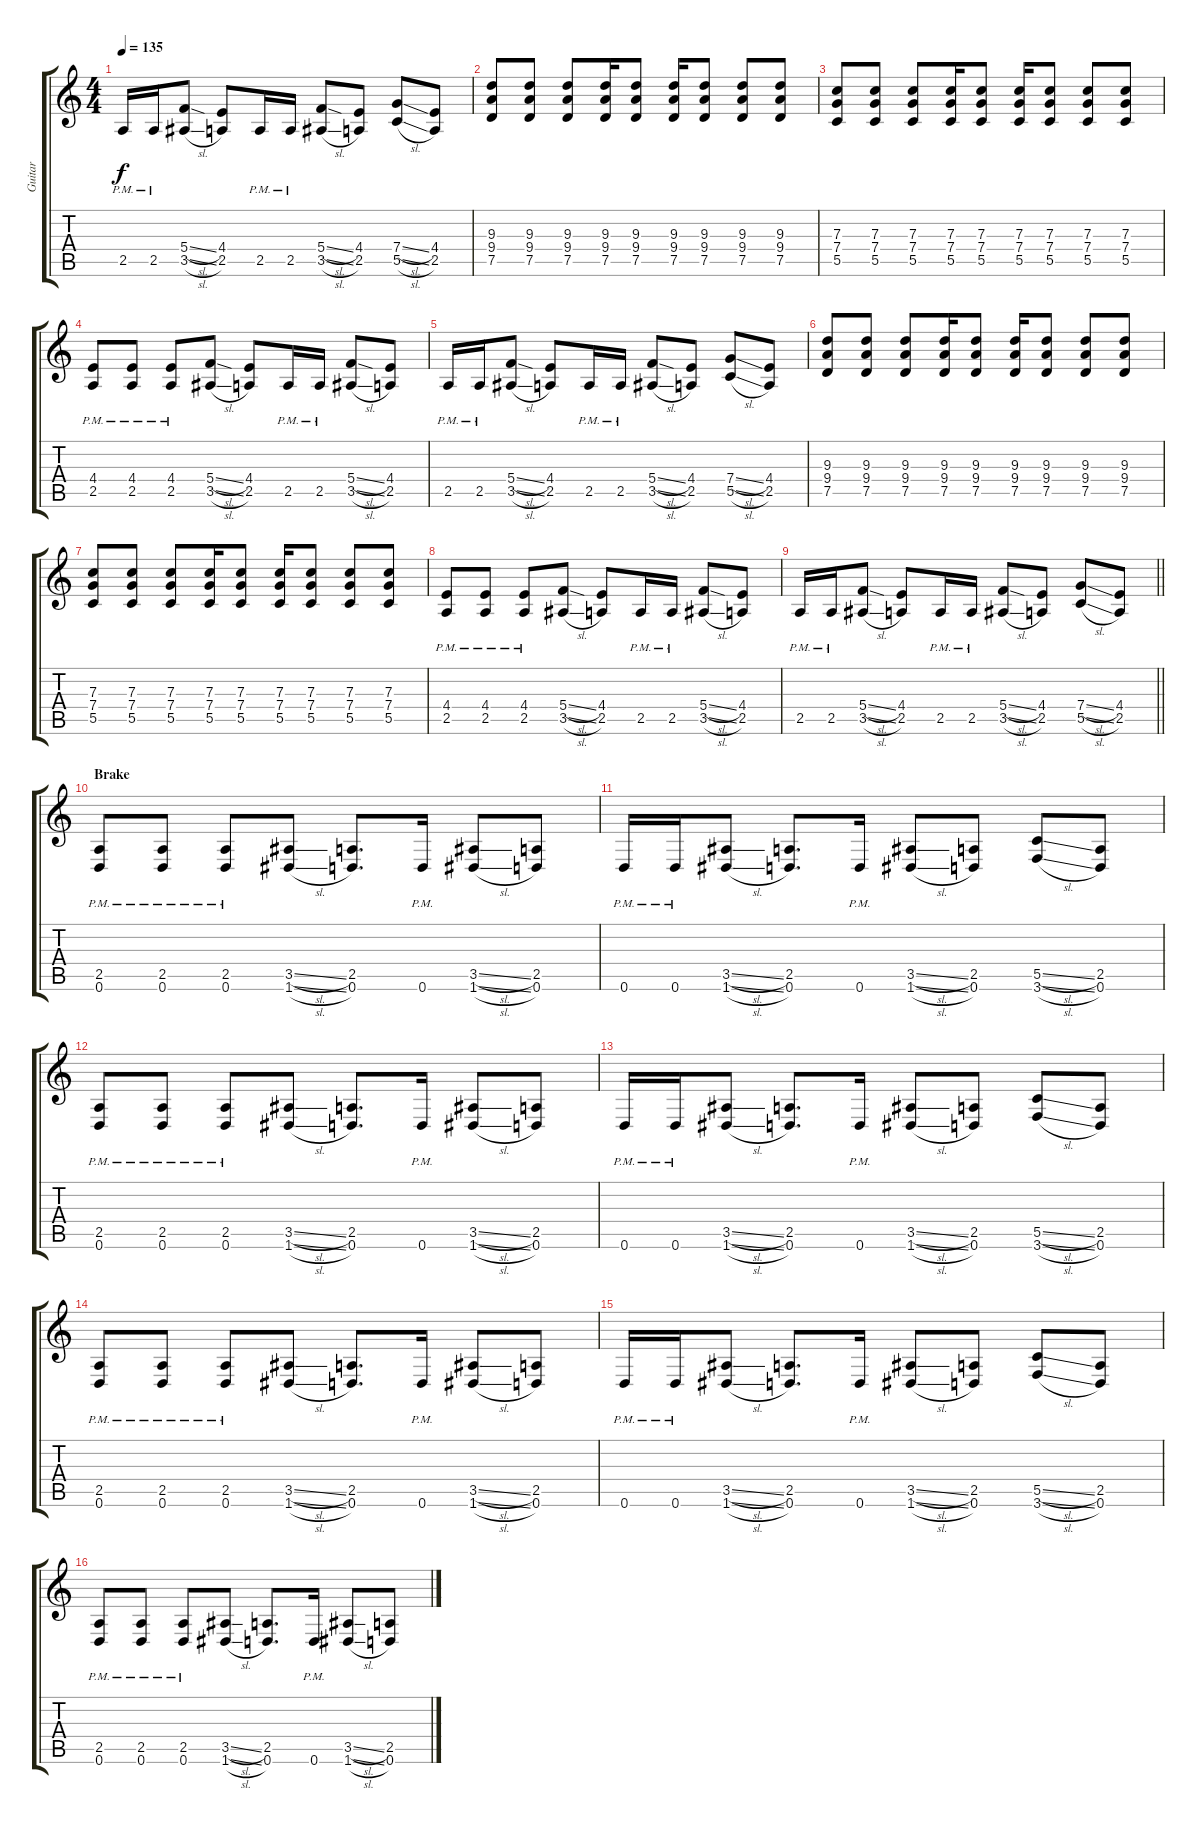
\track ("Guitar" "Guitar") {instrument distortionguitar}
\staff {score tabs}
\tuning (D4 A3 F3 C3 G2 D2) {hide}
\ts (4 4)
\tempo 135
\clef g2
\ks c
2.5{pm}.16{dy f} 2.5{pm}.16 (5.4{sl} 3.5{sl}).8 (4.4 2.5).8 2.5{pm}.16 2.5{pm}.16 (5.4{sl} 3.5{sl}).8 (4.4 2.5).8 (7.4{sl} 5.5{sl}).8 (4.4 2.5).8 |
(9.3 9.4 7.5).8 (9.3 9.4 7.5).8 (9.3 9.4 7.5).8 (9.3 9.4 7.5).16 (9.3 9.4 7.5).8 (9.3 9.4 7.5).16 (9.3 9.4 7.5).8 (9.3 9.4 7.5).8 (9.3 9.4 7.5).8 |
(7.3 7.4 5.5).8 (7.3 7.4 5.5).8 (7.3 7.4 5.5).8 (7.3 7.4 5.5).16 (7.3 7.4 5.5).8 (7.3 7.4 5.5).16 (7.3 7.4 5.5).8 (7.3 7.4 5.5).8 (7.3 7.4 5.5).8 |
(4.4{pm} 2.5).8 (4.4{pm} 2.5).8 (4.4{pm} 2.5).8 (5.4{sl} 3.5{sl}).8 (4.4 2.5).8 2.5{pm}.16 2.5{pm}.16 (5.4{sl} 3.5{sl}).8 (4.4 2.5).8 |
2.5{pm}.16 2.5{pm}.16 (5.4{sl} 3.5{sl}).8 (4.4 2.5).8 2.5{pm}.16 2.5{pm}.16 (5.4{sl} 3.5{sl}).8 (4.4 2.5).8 (7.4{sl} 5.5{sl}).8 (4.4 2.5).8 |
(9.3 9.4 7.5).8 (9.3 9.4 7.5).8 (9.3 9.4 7.5).8 (9.3 9.4 7.5).16 (9.3 9.4 7.5).8 (9.3 9.4 7.5).16 (9.3 9.4 7.5).8 (9.3 9.4 7.5).8 (9.3 9.4 7.5).8 |
(7.3 7.4 5.5).8 (7.3 7.4 5.5).8 (7.3 7.4 5.5).8 (7.3 7.4 5.5).16 (7.3 7.4 5.5).8 (7.3 7.4 5.5).16 (7.3 7.4 5.5).8 (7.3 7.4 5.5).8 (7.3 7.4 5.5).8 |
(4.4{pm} 2.5).8 (4.4{pm} 2.5).8 (4.4{pm} 2.5).8 (5.4{sl} 3.5{sl}).8 (4.4 2.5).8 2.5{pm}.16 2.5{pm}.16 (5.4{sl} 3.5{sl}).8 (4.4 2.5).8 |
\barLineRight lightlight
2.5{pm}.16 2.5{pm}.16 (5.4{sl} 3.5{sl}).8 (4.4 2.5).8 2.5{pm}.16 2.5{pm}.16 (5.4{sl} 3.5{sl}).8 (4.4 2.5).8 (7.4{sl} 5.5{sl}).8 (4.4 2.5).8 |
\section ("" "Brake")
(2.5{pm} 0.6).8 (2.5{pm} 0.6).8 (2.5{pm} 0.6).8 (3.5{sl} 1.6{sl}).8 (2.5 0.6).8{d} 0.6{pm}.16 (3.5{sl} 1.6{sl}).8 (2.5 0.6).8 |
0.6{pm}.16 0.6{pm}.16 (3.5{sl} 1.6{sl}).8 (2.5 0.6).8{d} 0.6{pm}.16 (3.5{sl} 1.6{sl}).8 (2.5 0.6).8 (5.5{sl} 3.6{sl}).8 (2.5 0.6).8 |
(2.5{pm} 0.6).8 (2.5{pm} 0.6).8 (2.5{pm} 0.6).8 (3.5{sl} 1.6{sl}).8 (2.5 0.6).8{d} 0.6{pm}.16 (3.5{sl} 1.6{sl}).8 (2.5 0.6).8 |
0.6{pm}.16 0.6{pm}.16 (3.5{sl} 1.6{sl}).8 (2.5 0.6).8{d} 0.6{pm}.16 (3.5{sl} 1.6{sl}).8 (2.5 0.6).8 (5.5{sl} 3.6{sl}).8 (2.5 0.6).8 |
(2.5{pm} 0.6).8 (2.5{pm} 0.6).8 (2.5{pm} 0.6).8 (3.5{sl} 1.6{sl}).8 (2.5 0.6).8{d} 0.6{pm}.16 (3.5{sl} 1.6{sl}).8 (2.5 0.6).8 |
0.6{pm}.16 0.6{pm}.16 (3.5{sl} 1.6{sl}).8 (2.5 0.6).8{d} 0.6{pm}.16 (3.5{sl} 1.6{sl}).8 (2.5 0.6).8 (5.5{sl} 3.6{sl}).8 (2.5 0.6).8 |
(2.5{pm} 0.6).8 (2.5{pm} 0.6).8 (2.5{pm} 0.6).8 (3.5{sl} 1.6{sl}).8 (2.5 0.6).8{d} 0.6{pm}.16 (3.5{sl} 1.6{sl}).8 (2.5 0.6).8
